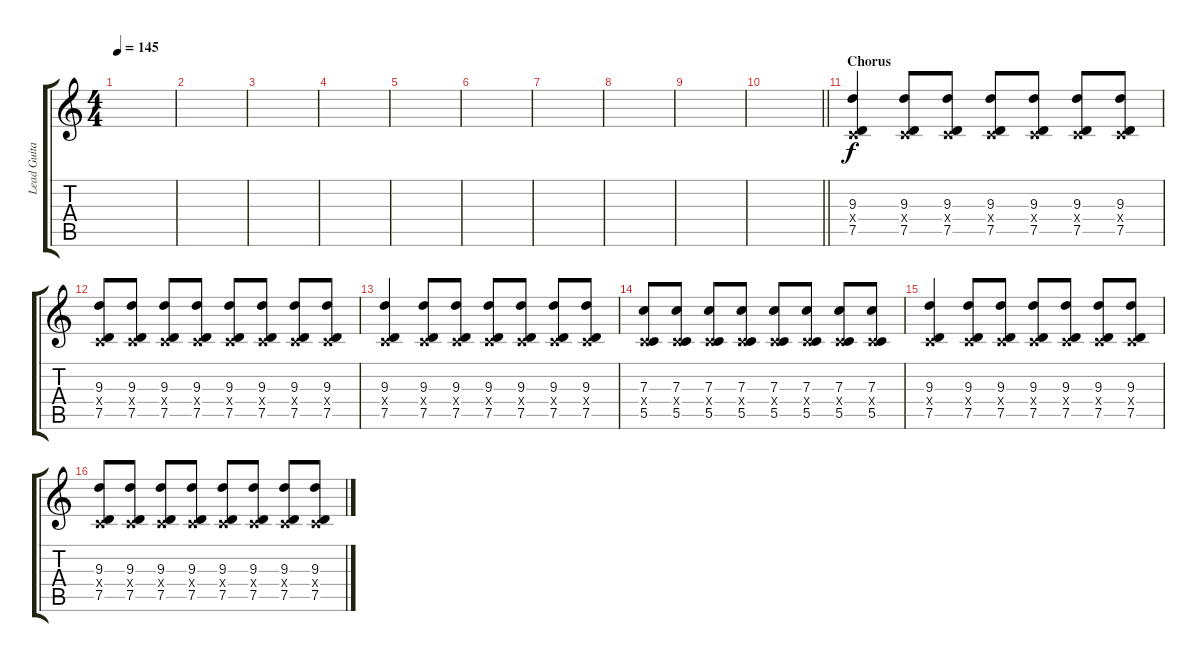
\track ("Lead Guitar I" "Lead Guita") {instrument distortionguitar}
\staff {score tabs}
\tuning (D4 A3 F3 C3 G2 C2) {hide}
\ts (4 4)
\tempo 145
\clef g2
\ks c
|
|
|
|
|
|
|
|
|
\barLineRight lightlight
|
\section ("" "Chorus")
(9.3 0.4{x} 7.5).4 (9.3 0.4{x} 7.5).8 (9.3 0.4{x} 7.5).8 (9.3 0.4{x} 7.5).8 (9.3 0.4{x} 7.5).8 (9.3 0.4{x} 7.5).8 (9.3 0.4{x} 7.5).8 |
(9.3 0.4{x} 7.5).8 (9.3 0.4{x} 7.5).8 (9.3 0.4{x} 7.5).8 (9.3 0.4{x} 7.5).8 (9.3 0.4{x} 7.5).8 (9.3 0.4{x} 7.5).8 (9.3 0.4{x} 7.5).8 (9.3 0.4{x} 7.5).8 |
(9.3 0.4{x} 7.5).4 (9.3 0.4{x} 7.5).8 (9.3 0.4{x} 7.5).8 (9.3 0.4{x} 7.5).8 (9.3 0.4{x} 7.5).8 (9.3 0.4{x} 7.5).8 (9.3 0.4{x} 7.5).8 |
(7.3 0.4{x} 5.5).8 (7.3 0.4{x} 5.5).8 (7.3 0.4{x} 5.5).8 (7.3 0.4{x} 5.5).8 (7.3 0.4{x} 5.5).8 (7.3 0.4{x} 5.5).8 (7.3 0.4{x} 5.5).8 (7.3 0.4{x} 5.5).8 |
(9.3 0.4{x} 7.5).4 (9.3 0.4{x} 7.5).8 (9.3 0.4{x} 7.5).8 (9.3 0.4{x} 7.5).8 (9.3 0.4{x} 7.5).8 (9.3 0.4{x} 7.5).8 (9.3 0.4{x} 7.5).8 |
(9.3 0.4{x} 7.5).8 (9.3 0.4{x} 7.5).8 (9.3 0.4{x} 7.5).8 (9.3 0.4{x} 7.5).8 (9.3 0.4{x} 7.5).8 (9.3 0.4{x} 7.5).8 (9.3 0.4{x} 7.5).8 (9.3 0.4{x} 7.5).8
